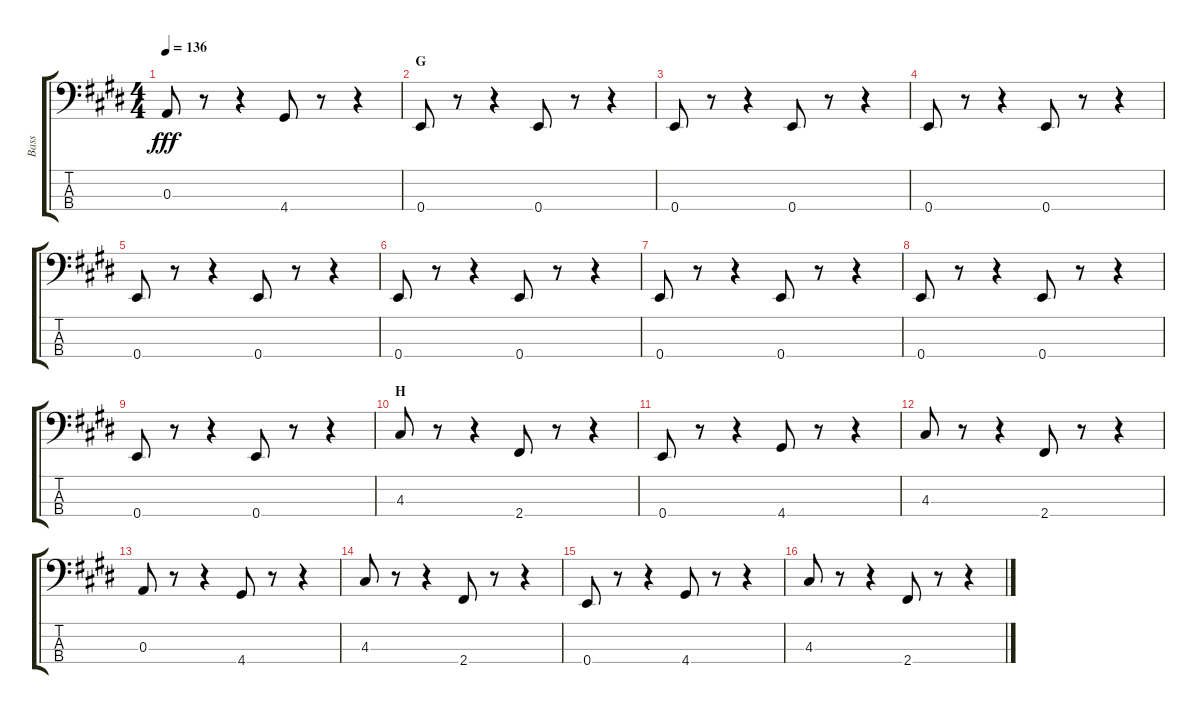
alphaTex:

\track ("Bass" "Bass") {instrument synthbass1}
\staff {score tabs}
\tuning (G2 D2 A1 E1) {hide}
\ts (4 4)
\tempo 136
\clef f4
\ks e
0.3.8{dy fff} r.8 r.4 4.4.8 r.8 r.4 |
\section ("" "G")
0.4.8 r.8 r.4 0.4.8 r.8 r.4 |
0.4.8 r.8 r.4 0.4.8 r.8 r.4 |
0.4.8 r.8 r.4 0.4.8 r.8 r.4 |
0.4.8 r.8 r.4 0.4.8 r.8 r.4 |
0.4.8 r.8 r.4 0.4.8 r.8 r.4 |
0.4.8 r.8 r.4 0.4.8 r.8 r.4 |
0.4.8 r.8 r.4 0.4.8 r.8 r.4 |
0.4.8 r.8 r.4 0.4.8 r.8 r.4 |
\section ("" "H")
4.3.8 r.8 r.4 2.4.8 r.8 r.4 |
0.4.8 r.8 r.4 4.4.8 r.8 r.4 |
4.3.8 r.8 r.4 2.4.8 r.8 r.4 |
0.3.8 r.8 r.4 4.4.8 r.8 r.4 |
4.3.8 r.8 r.4 2.4.8 r.8 r.4 |
0.4.8 r.8 r.4 4.4.8 r.8 r.4 |
4.3.8 r.8 r.4 2.4.8 r.8 r.4
